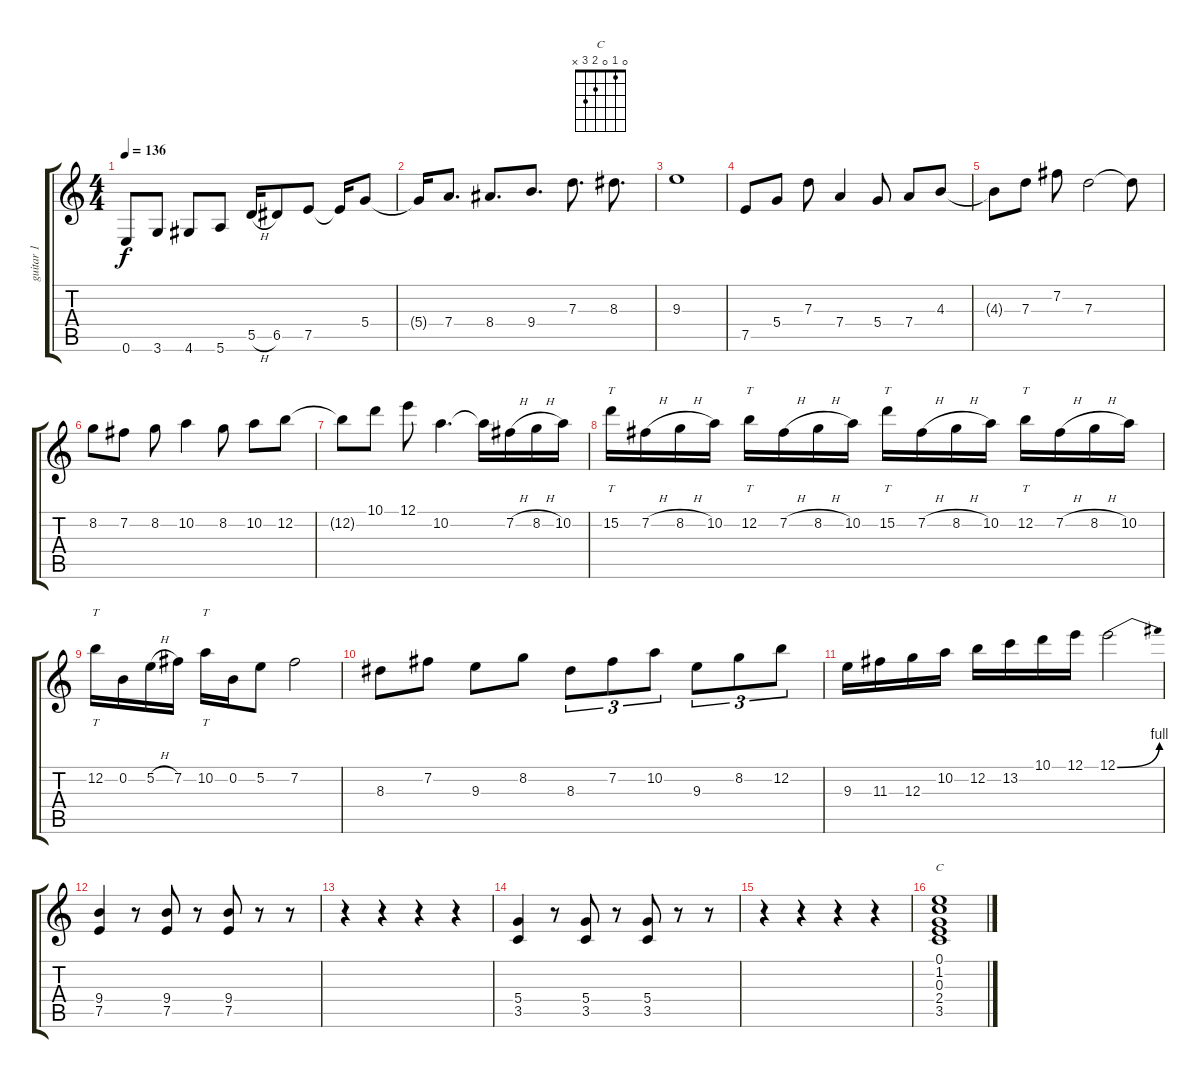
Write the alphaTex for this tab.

\track ("guitar 1" "guitar 1") {instrument electricguitarjazz}
\staff {score tabs}
\tuning (E4 B3 G3 D3 A2 E2) {hide}
\chord ("C" 0 1 0 2 3 x)
\ts (4 4)
\tempo 136
\clef g2
\ks c
0.6{t}.8{dy f} 3.6.8 4.6.8 5.6.8 5.5{h}.16 6.5.8 7.5.8 7.5{t}.16 5.4.8 |
5.4{t}.16 7.4.8{d} 8.4.8{d} 9.4.8{d} 7.3.8{d} 8.3.8{d} |
9.3.1 |
7.5.8 5.4.8 7.3.8 7.4.4 5.4.8 7.4.8 4.3.8 |
4.3{t}.8 7.3.8 7.2.8 7.3.2 7.3{t}.8 |
8.2.8 7.2.8 8.2.8 10.2.4 8.2.8 10.2.8 12.2.8 |
12.2{t}.8 10.1.8 12.1.8 10.2.4{d} 10.2{t}.16 7.2{h}.16 8.2{h}.16 10.2.16 |
15.2.16{tt} 7.2{h}.16 8.2{h}.16 10.2.16 12.2.16{tt} 7.2{h}.16 8.2{h}.16 10.2.16 15.2.16{tt} 7.2{h}.16 8.2{h}.16 10.2.16 12.2.16{tt} 7.2{h}.16 8.2{h}.16 10.2.16 |
12.2.16{tt} 0.2.16 5.2{h}.16 7.2.16 10.2.16{tt} 0.2.16 5.2.8 7.2.2 |
8.3.8 7.2.8 9.3.8 8.2.8 8.3.8{tu (3 2)} 7.2.8{tu (3 2)} 10.2.8{tu (3 2)} 9.3.8{tu (3 2)} 8.2.8{tu (3 2)} 12.2.8{tu (3 2)} |
9.3.16 11.3.16 12.3.16 10.2.16 12.2.16 13.2.16 10.1.16 12.1.16 12.1{be (bend 0 0 60 4)}.2 |
(9.4 7.5).4 r.8 (9.4 7.5).8 r.8 (9.4 7.5).8 r.8 r.8 |
r.4 r.4 r.4 r.4 |
(5.4 3.5).4 r.8 (5.4 3.5).8 r.8 (5.4 3.5).8 r.8 r.8 |
r.4 r.4 r.4 r.4 |
(0.1 1.2 0.3 2.4 3.5).1{ch "C" instrument electricguitarjazz}
